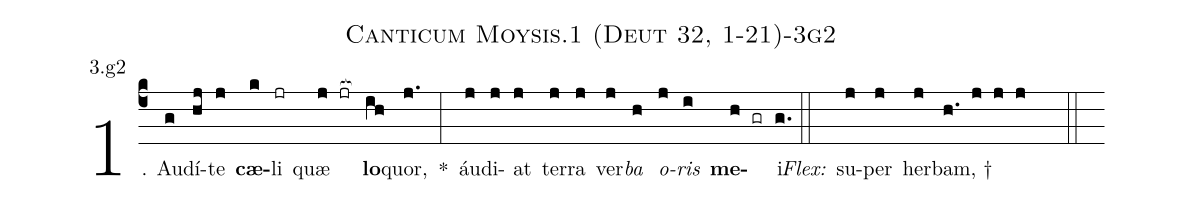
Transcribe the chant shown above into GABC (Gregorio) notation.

name: Canticum Moysis.1 (Deut 32, 1-21)-3g2;
annotation: 3.g2;
%%
(c4)1. Au(g)dí(hj)te(j) <b>cæ</b>(k)li(jr) quæ(j jr[ocb:1{]) <b>lo</b>(ih[ocb:0}])quor,(j.) *(:) áu(j)di(j)at(j) ter(j)ra(j) ver(j)<i>ba</i>(h) <i>o</i>(j)<i>ris</i>(i) <b>me</b>(h gr)i.(g.) (::)
<i>Flex:</i>()  su(j)per(j) her(j)bam, †(h. j j j  ::)
